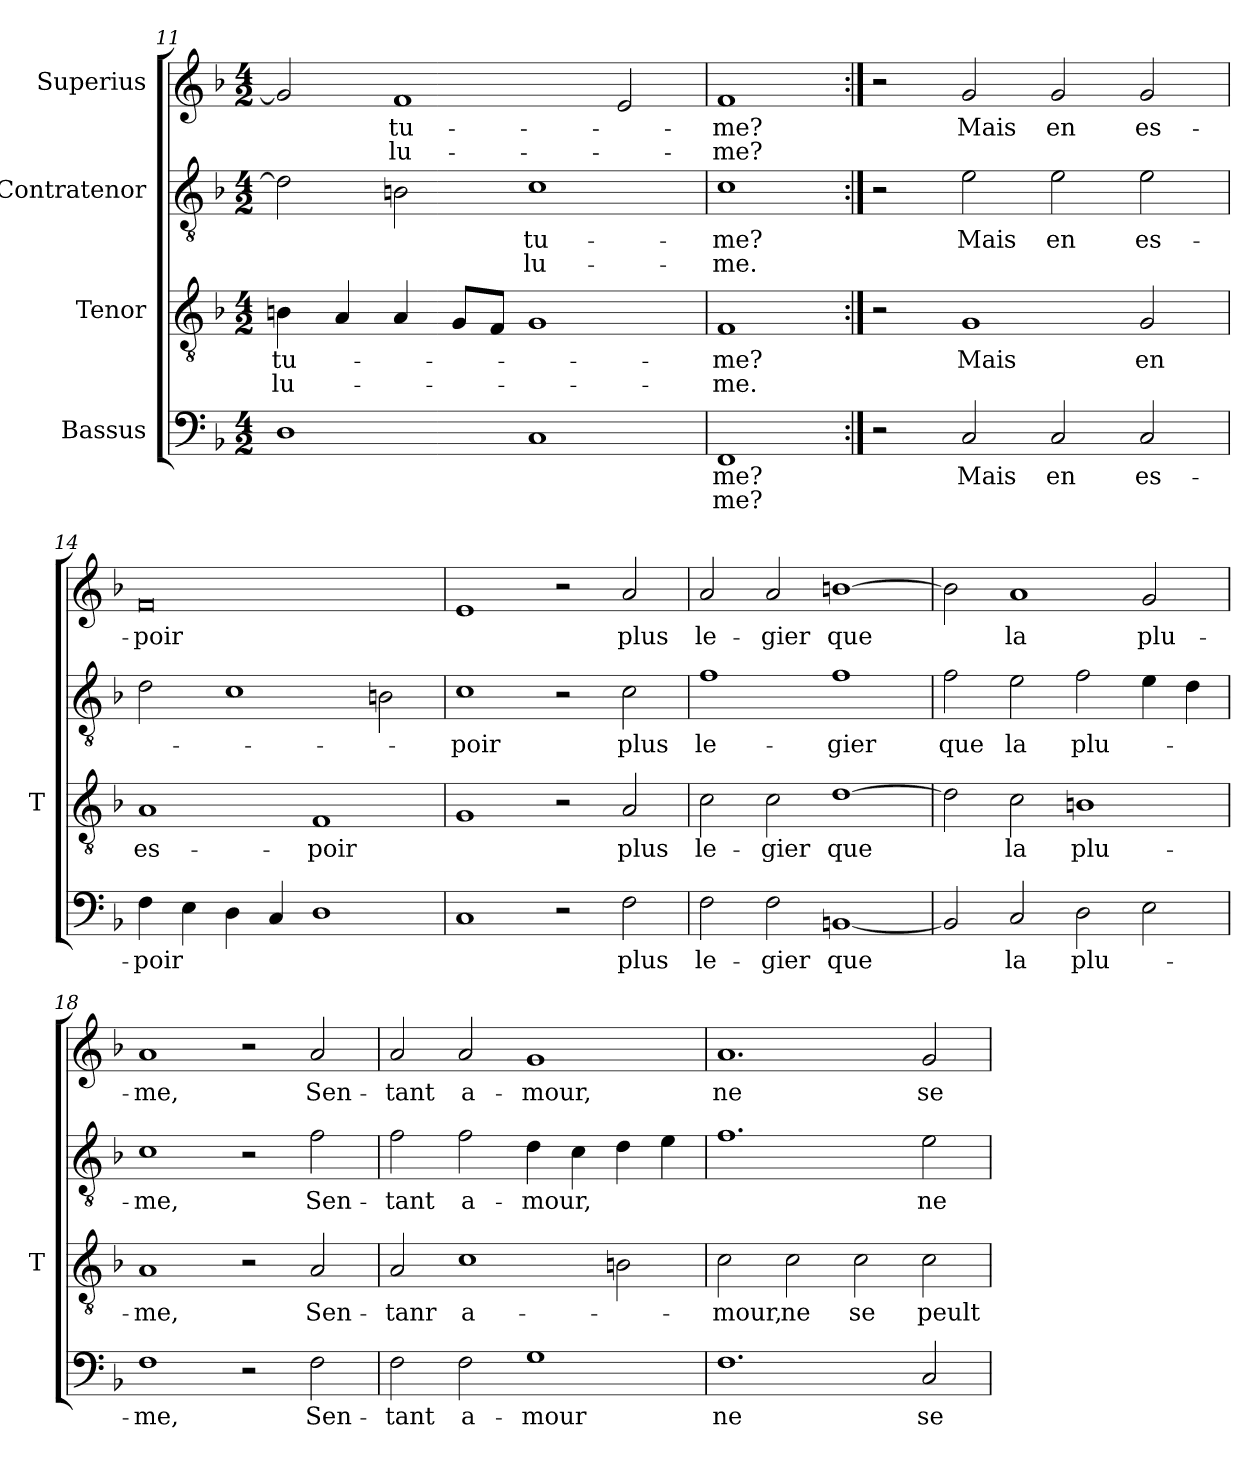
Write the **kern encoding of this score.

**kern	**text	**text	**kern	**text	**text	**kern	**text	**text	**kern	**text	**text
*part4	*part4	*part4	*part3	*part3	*part3	*part2	*part2	*part2	*part1	*part1	*part1
*staff4	*staff4	*staff4	*staff3	*staff3	*staff3	*staff2	*staff2	*staff2	*staff1	*staff1	*staff1
*I"Bassus	*	*	*I"Tenor	*	*	*I"Contratenor	*	*	*I"Superius	*	*
*	*	*	*I'T	*	*	*	*	*	*	*	*
*clefF4	*	*	*clefGv2	*	*	*clefGv2	*	*	*clefG2	*	*
*k[b-]	*	*	*k[b-]	*	*	*k[b-]	*	*	*k[b-]	*	*
*M4/2	*	*	*M4/2	*	*	*M4/2	*	*	*M4/2	*	*
=11	=11	=11	=11	=11	=11	=11	=11	=11	=11	=11	=11
1D	.	.	4Bn	tu-	lu-	2d]	.	.	2g]	.	.
.	.	.	4A	.	.	.	.	.	.	.	.
.	.	.	4A	.	.	2Bn	.	.	1f	tu-	lu-
.	.	.	8GL	.	.	.	.	.	.	.	.
.	.	.	8FJ	.	.	.	.	.	.	.	.
1C	.	.	1G	.	.	1c	tu-	lu-	.	.	.
.	.	.	.	.	.	.	.	.	2e	.	.
=12	=12	=12	=12	=12	=12	=12	=12	=12	=12	=12	=12
1FF	-me?	-me?	1F	-me?	-me.	1c	-me?	-me.	1f	-me?	-me?
=13:|!	=13:|!	=13:|!	=13:|!	=13:|!	=13:|!	=13:|!	=13:|!	=13:|!	=13:|!	=13:|!	=13:|!
2r	.	.	2r	.	.	2r	.	.	2r	.	.
2C	-Mais	.	1G	-Mais	.	2e	-Mais	.	2g	-Mais	.
2C	-en	.	.	.	.	2e	-en	.	2g	-en	.
2C	es-	.	2G	-en	.	2e	es-	.	2g	es-	.
=14	=14	=14	=14	=14	=14	=14	=14	=14	=14	=14	=14
4F	-poir	.	1A	es-	.	2d	.	.	0f	-poir	.
4E	.	.	.	.	.	.	.	.	.	.	.
4D	.	.	.	.	.	1c	.	.	.	.	.
4C	.	.	.	.	.	.	.	.	.	.	.
1D	.	.	1F	-poir	.	.	.	.	.	.	.
.	.	.	.	.	.	2Bn	.	.	.	.	.
=15	=15	=15	=15	=15	=15	=15	=15	=15	=15	=15	=15
1C	.	.	1G	.	.	1c	-poir	.	1e	.	.
2r	.	.	2r	.	.	2r	.	.	2r	.	.
2F	-plus	.	2A	-plus	.	2c	-plus	.	2a	-plus	.
=16	=16	=16	=16	=16	=16	=16	=16	=16	=16	=16	=16
2F	le-	.	2c	le-	.	1f	le-	.	2a	le-	.
2F	-gier	.	2c	-gier	.	.	.	.	2a	-gier	.
[1BBn	-que	.	[1d	-que	.	1f	-gier	.	[1bn	-que	.
=17	=17	=17	=17	=17	=17	=17	=17	=17	=17	=17	=17
2BB]	.	.	2d]	.	.	2f	-que	.	2b]	.	.
2C	-la	.	2c	-la	.	2e	-la	.	1a	-la	.
2D	plu-	.	1Bn	plu-	.	2f	plu-	.	.	.	.
2E	.	.	.	.	.	4e	.	.	2g	plu-	.
.	.	.	.	.	.	4d	.	.	.	.	.
=18	=18	=18	=18	=18	=18	=18	=18	=18	=18	=18	=18
1F	-me,	.	1A	-me,	.	1c	-me,	.	1a	-me,	.
2r	.	.	2r	.	.	2r	.	.	2r	.	.
2F	Sen-	.	2A	Sen-	.	2f	Sen-	.	2a	Sen-	.
=19	=19	=19	=19	=19	=19	=19	=19	=19	=19	=19	=19
2F	-tant	.	2A	-tanr	.	2f	-tant	.	2a	-tant	.
2F	a-	.	1c	a-	.	2f	a-	.	2a	a-	.
1G	-mour	.	.	.	.	4d	-mour,	.	1g	-mour,	.
.	.	.	.	.	.	4c	.	.	.	.	.
.	.	.	2Bn	.	.	4d	.	.	.	.	.
.	.	.	.	.	.	4e	.	.	.	.	.
=20	=20	=20	=20	=20	=20	=20	=20	=20	=20	=20	=20
1.F	-ne	.	2c	-mour,	.	1.f	.	.	1.a	-ne	.
.	.	.	2c	-ne	.	.	.	.	.	.	.
.	.	.	2c	-se	.	.	.	.	.	.	.
2C	-se	.	2c	-peult	.	2e	-ne	.	2g	-se	.
=	=	=	=	=	=	=	=	=	=	=	=
*-	*-	*-	*-	*-	*-	*-	*-	*-	*-	*-	*-
